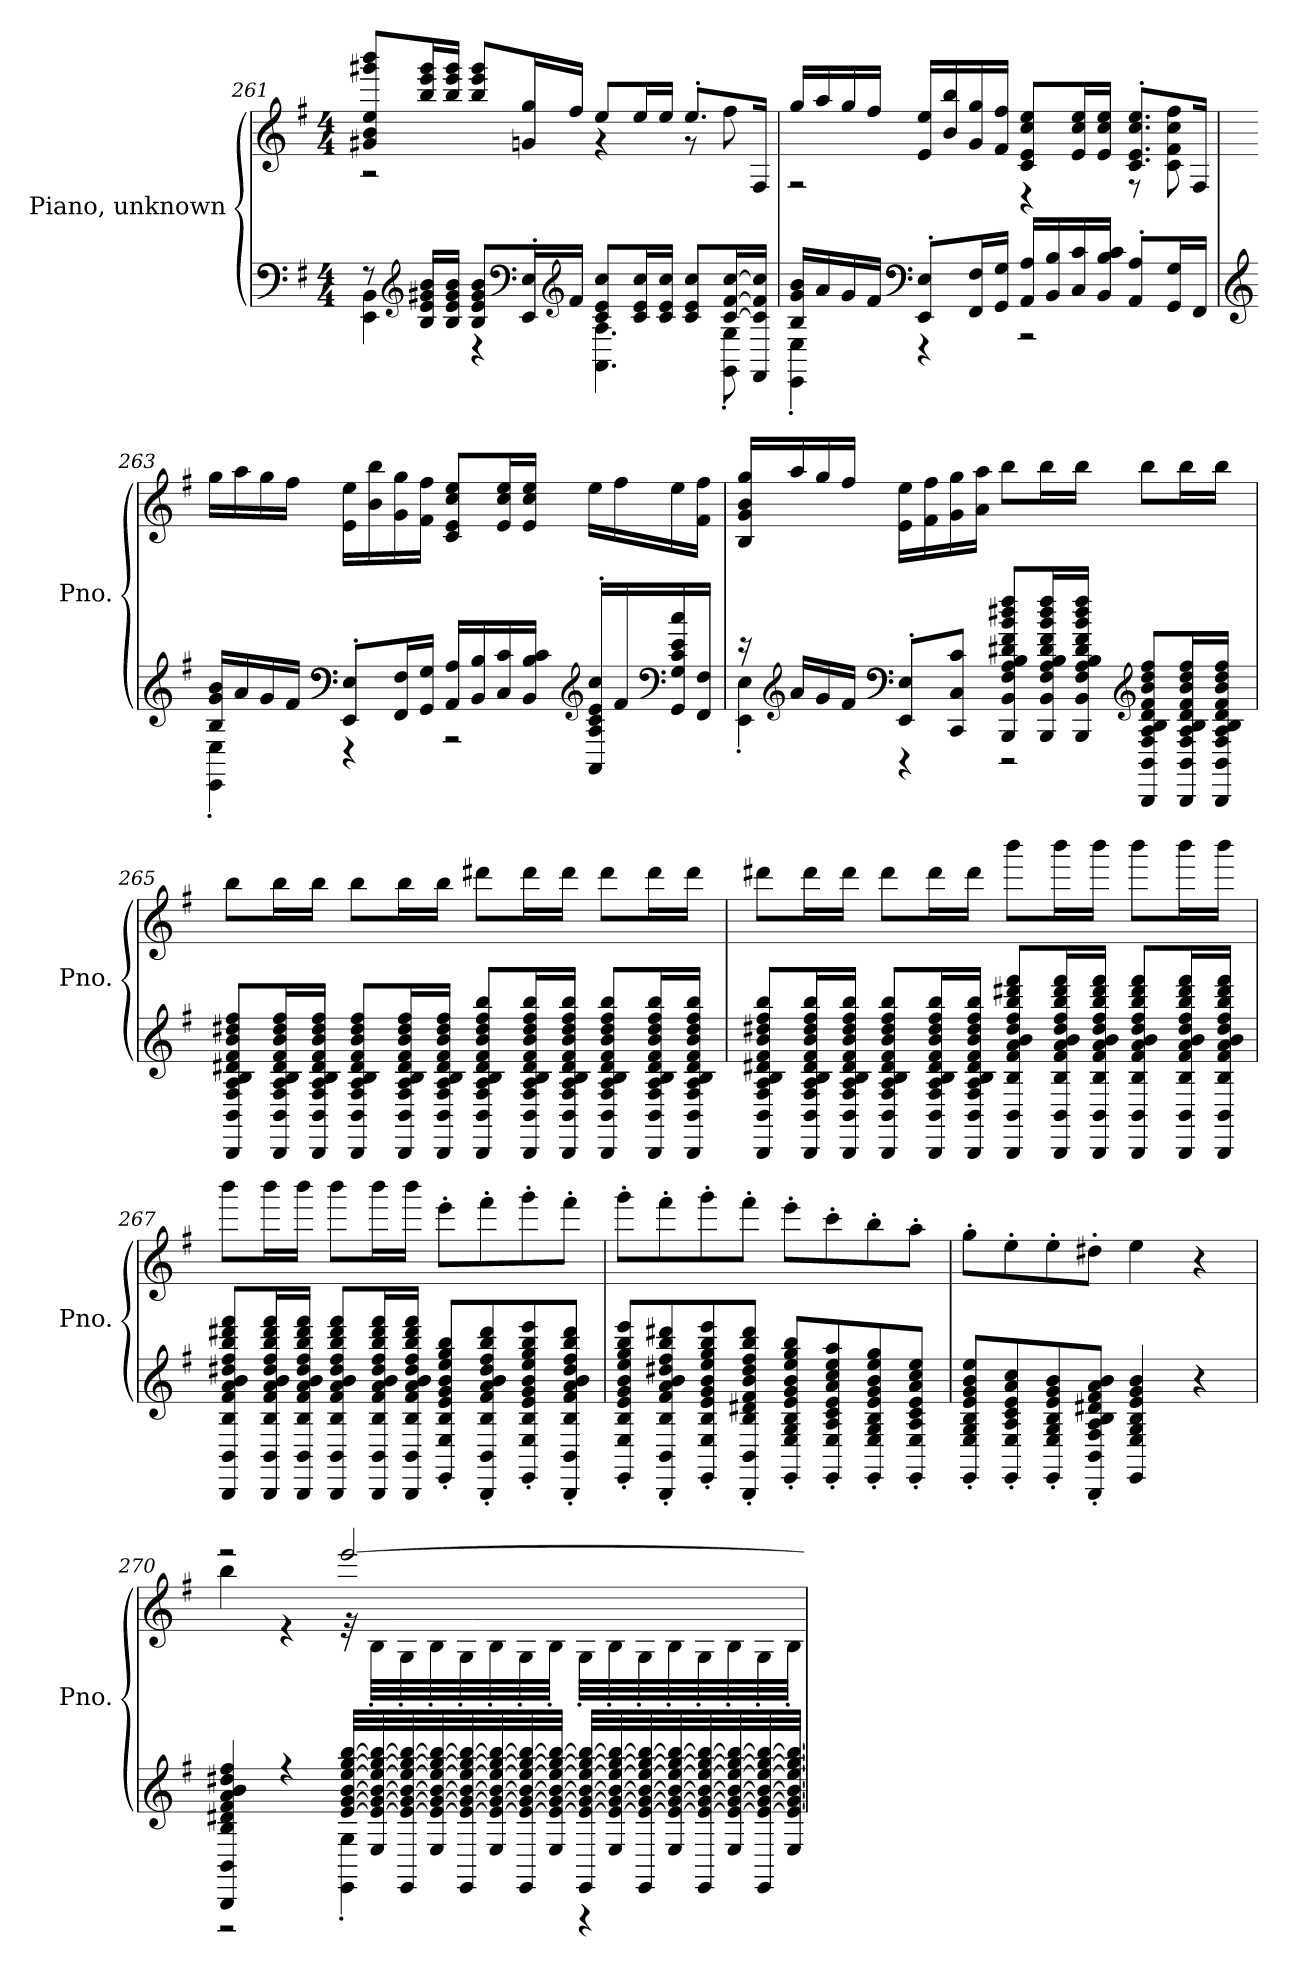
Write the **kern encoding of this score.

**kern	**kern
*part1	*part1
*staff2	*staff1
*I"Piano, unknown	*
*I'Pno.	*
!!LO:LB:g=z
*clefF4	*clefG2
*k[f#]	*k[f#]
*M4/4	*M4/4
=261	=261
*^	*^
8r	4EE\ 4BB\	8g#X/ 8b/ 8ee/ 8ggg#X/ 8bbb/L	2r
*clefG2	*	*	*
16B/ 16e/ 16g#X/ 16b/LL	.	16bb/ 16eee/ 16ggg#/L	.
16B/ 16e/ 16g#/ 16b/JJ	.	16bb/ 16eee/ 16ggg#/JJ	.
8B/ 8e/ 8g#/ 8b/L	4r	8bb/ 8eee/ 8ggg#/L	.
*clefF4	*	*	*
16EE/' 16E/'L	.	16gn/ 16gg/L	.
*clefG2	*	*	*
16f#/JJ	.	16ff#/JJ	.
8c/ 8e/ 8cc/L	4.AA\ 4.A\	8ee/L	4r
16c/ 16e/ 16cc/L	.	16ee/L	.
16c/ 16e/ 16cc/JJ	.	16ee/JJ	.
8c/ 8e/ 8cc/L	.	8.ee'/L	8r
[16c/ [16f#/ [16cc/L	8GG\' 8G\'	.	8ff#\
16FF#/ 16c/] 16f#/] 16cc/]JJ	.	16F#/Jk	.
=262	=262	=262	=262
16B/ 16g/ 16b/LL	4EE\' 4E\'	16gg/LL	2r
16a/	.	16aa/	.
16g/	.	16gg/	.
16f#/JJ	.	16ff#/JJ	.
*clefF4	*	*	*
8EE/' 8E/'L	4r	16e/ 16ee/LL	.
.	.	16b/ 16bb/	.
16FF#/ 16F#/L	.	16g/ 16gg/	.
16GG/ 16G/JJ	.	16f#/ 16ff#/JJ	.
16AA/ 16A/LL	2r	8c/ 8e/ 8cc/ 8ee/L	4r
16BB/ 16B/	.	.	.
16C/ 16c/	.	16e/ 16cc/ 16ee/L	.
16BB/ 16B/ 16c/JJ	.	16e/ 16cc/ 16ee/JJ	.
8AA/' 8A/'L	.	8.c/' 8.e/' 8.cc/' 8.ee/'L	8r
16GG/ 16G/L	.	.	8c\ 8f#\ 8cc\ 8ff#\
16FF#/JJ	.	16F#/Jk	.
*	*	*v	*v
!!LO:LB:g=z
=263	=263	=263
*clefG2	*	*
16B/ 16g/ 16b/LL	4EE\' 4E\'	16gg\LL
16a/	.	16aa\
16g/	.	16gg\
16f#/JJ	.	16ff#\JJ
*clefF4	*	*
8EE/' 8E/'L	4r	16e\ 16ee\LL
.	.	16b\ 16bb\
16FF#/ 16F#/L	.	16g\ 16gg\
16GG/ 16G/JJ	.	16f#\ 16ff#\JJ
16AA/ 16A/LL	2r	8c/ 8e/ 8cc/ 8ee/L
16BB/ 16B/	.	.
16C/ 16c/	.	16e/ 16cc/ 16ee/L
16BB/ 16B/ 16c/JJ	.	16e/ 16cc/ 16ee/JJ
*clefG2	*	*
16AA/' 16A/' 16c/' 16e/' 16cc/'LL	.	16ee\LL
16f#/	.	16ff#\
*clefF4	*	*
16GG/ 16G/ 16c/ 16e/ 16cc/	.	16ee\
16FF#/ 16F#/JJ	.	16f#\ 16ff#\JJ
!!LO:PB:g=z
=264	=264	=264
16r	4EE\' 4E\'	16B/ 16g/ 16b/ 16gg/LL
*clefG2	*	*
16a/LL	.	16aa/
16g/	.	16gg/
16f#/JJ	.	16ff#/JJ
*clefF4	*	*
8EE/' 8E/'L	4r	16e\ 16ee\LL
.	.	16f#\ 16ff#\
8CC/ 8C/ 8c/J	.	16g\ 16gg\
.	.	16a\ 16aa\JJ
8BBB/ 8BB/ 8F#/ 8A/ 8B/ 8d#X/ 8f#/ 8b/ 8dd#X/ 8ff#/L	2r	8bb\L
16BBB/ 16BB/ 16F#/ 16A/ 16B/ 16d#/ 16f#/ 16b/ 16dd#/ 16ff#/L	.	16bb\L
16BBB/ 16BB/ 16F#/ 16A/ 16B/ 16d#/ 16f#/ 16b/ 16dd#/ 16ff#/JJ	.	16bb\JJ
*clefG2	*	*
8BBB/ 8BB/ 8F#/ 8A/ 8B/ 8d#/ 8f#/ 8b/ 8dd#/ 8ff#/L	.	8bb\L
16BBB/ 16BB/ 16F#/ 16A/ 16B/ 16d#/ 16f#/ 16b/ 16dd#/ 16ff#/L	.	16bb\L
16BBB/ 16BB/ 16F#/ 16A/ 16B/ 16d#/ 16f#/ 16b/ 16dd#/ 16ff#/JJ	.	16bb\JJ
*v	*v	*
!!LO:LB:g=z
=265	=265
8BBB/ 8BB/ 8F#/ 8A/ 8B/ 8d#X/ 8f#/ 8b/ 8dd#X/ 8ff#/L	8bb\L
16BBB/ 16BB/ 16F#/ 16A/ 16B/ 16d#/ 16f#/ 16b/ 16dd#/ 16ff#/L	16bb\L
16BBB/ 16BB/ 16F#/ 16A/ 16B/ 16d#/ 16f#/ 16b/ 16dd#/ 16ff#/JJ	16bb\JJ
8BBB/ 8BB/ 8F#/ 8A/ 8B/ 8d#/ 8f#/ 8b/ 8dd#/ 8ff#/L	8bb\L
16BBB/ 16BB/ 16F#/ 16A/ 16B/ 16d#/ 16f#/ 16b/ 16dd#/ 16ff#/L	16bb\L
16BBB/ 16BB/ 16F#/ 16A/ 16B/ 16d#/ 16f#/ 16b/ 16dd#/ 16ff#/JJ	16bb\JJ
8BBB/ 8BB/ 8F#/ 8A/ 8B/ 8d#/ 8f#/ 8b/ 8dd#/ 8ff#/ 8bb/L	8ddd#X\L
16BBB/ 16BB/ 16F#/ 16A/ 16B/ 16d#/ 16f#/ 16b/ 16dd#/ 16ff#/ 16bb/L	16ddd#\L
16BBB/ 16BB/ 16F#/ 16A/ 16B/ 16d#/ 16f#/ 16b/ 16dd#/ 16ff#/ 16bb/JJ	16ddd#\JJ
8BBB/ 8BB/ 8F#/ 8A/ 8B/ 8d#/ 8f#/ 8b/ 8dd#/ 8ff#/ 8bb/L	8ddd#\L
16BBB/ 16BB/ 16F#/ 16A/ 16B/ 16d#/ 16f#/ 16b/ 16dd#/ 16ff#/ 16bb/L	16ddd#\L
16BBB/ 16BB/ 16F#/ 16A/ 16B/ 16d#/ 16f#/ 16b/ 16dd#/ 16ff#/ 16bb/JJ	16ddd#\JJ
!!LO:LB:g=z
=266	=266
8BBB/ 8BB/ 8F#/ 8A/ 8B/ 8d#X/ 8f#/ 8b/ 8dd#X/ 8ff#/ 8bb/L	8ddd#X\L
16BBB/ 16BB/ 16F#/ 16A/ 16B/ 16d#/ 16f#/ 16b/ 16dd#/ 16ff#/ 16bb/L	16ddd#\L
16BBB/ 16BB/ 16F#/ 16A/ 16B/ 16d#/ 16f#/ 16b/ 16dd#/ 16ff#/ 16bb/JJ	16ddd#\JJ
8BBB/ 8BB/ 8F#/ 8A/ 8B/ 8d#/ 8f#/ 8b/ 8dd#/ 8ff#/ 8bb/L	8ddd#\L
16BBB/ 16BB/ 16F#/ 16A/ 16B/ 16d#/ 16f#/ 16b/ 16dd#/ 16ff#/ 16bb/L	16ddd#\L
16BBB/ 16BB/ 16F#/ 16A/ 16B/ 16d#/ 16f#/ 16b/ 16dd#/ 16ff#/ 16bb/JJ	16ddd#\JJ
8BBB/ 8BB/ 8B/ 8f#/ 8a/ 8b/ 8dd#/ 8ff#/ 8bb/ 8ddd#X/ 8fff#/L	8bbb\L
16BBB/ 16BB/ 16B/ 16f#/ 16a/ 16b/ 16dd#/ 16ff#/ 16bb/ 16ddd#/ 16fff#/L	16bbb\L
16BBB/ 16BB/ 16B/ 16f#/ 16a/ 16b/ 16dd#/ 16ff#/ 16bb/ 16ddd#/ 16fff#/JJ	16bbb\JJ
8BBB/ 8BB/ 8B/ 8f#/ 8a/ 8b/ 8dd#/ 8ff#/ 8bb/ 8ddd#/ 8fff#/L	8bbb\L
16BBB/ 16BB/ 16B/ 16f#/ 16a/ 16b/ 16dd#/ 16ff#/ 16bb/ 16ddd#/ 16fff#/L	16bbb\L
16BBB/ 16BB/ 16B/ 16f#/ 16a/ 16b/ 16dd#/ 16ff#/ 16bb/ 16ddd#/ 16fff#/JJ	16bbb\JJ
=267	=267
8BBB/ 8BB/ 8B/ 8f#/ 8a/ 8b/ 8dd#X/ 8ff#/ 8bb/ 8ddd#X/ 8fff#/L	8bbb\L
16BBB/ 16BB/ 16B/ 16f#/ 16a/ 16b/ 16dd#/ 16ff#/ 16bb/ 16ddd#/ 16fff#/L	16bbb\L
16BBB/ 16BB/ 16B/ 16f#/ 16a/ 16b/ 16dd#/ 16ff#/ 16bb/ 16ddd#/ 16fff#/JJ	16bbb\JJ
8BBB/ 8BB/ 8B/ 8f#/ 8a/ 8b/ 8dd#/ 8ff#/ 8bb/ 8ddd#/ 8fff#/L	8bbb\L
16BBB/ 16BB/ 16B/ 16f#/ 16a/ 16b/ 16dd#/ 16ff#/ 16bb/ 16ddd#/ 16fff#/L	16bbb\L
16BBB/ 16BB/ 16B/ 16f#/ 16a/ 16b/ 16dd#/ 16ff#/ 16bb/ 16ddd#/ 16fff#/JJ	16bbb\JJ
8EE/' 8E/' 8B/' 8e/' 8g/' 8b/' 8ee/' 8gg/' 8bb/'L	8eee'\L
8BBB/' 8BB/' 8B/' 8f#/' 8a/' 8b/' 8dd#/' 8ff#/' 8bb/' 8ddd#/'	8fff#'\
8EE/' 8E/' 8B/' 8e/' 8g/' 8b/' 8ee/' 8gg/' 8bb/' 8eee/'	8ggg'\
8BBB/' 8BB/' 8B/' 8f#/' 8a/' 8b/' 8dd#/' 8ff#/' 8bb/' 8ddd#/'J	8fff#'\J
!!LO:LB:g=z
=268	=268
8EE/' 8E/' 8B/' 8e/' 8g/' 8b/' 8ee/' 8gg/' 8bb/' 8eee/'L	8ggg'\L
8BBB/' 8BB/' 8B/' 8f#/' 8a/' 8b/' 8dd#X/' 8ff#/' 8bb/' 8ddd#X/'	8fff#'\
8EE/' 8E/' 8B/' 8e/' 8g/' 8b/' 8ee/' 8gg/' 8bb/' 8eee/'	8ggg'\
8BBB/' 8BB/' 8B/' 8d#X/' 8f#/' 8b/' 8dd#/' 8ff#/' 8bb/' 8ddd#/'J	8fff#'\J
8EE/' 8E/' 8G/' 8B/' 8e/' 8g/' 8b/' 8ee/' 8gg/' 8bb/'L	8eee'\L
8EE/' 8E/' 8A/' 8c/' 8e/' 8a/' 8cc/' 8ee/' 8aa/'	8ccc'\
8EE/' 8E/' 8G/' 8B/' 8e/' 8g/' 8b/' 8ee/' 8gg/'	8bb'\
8EE/' 8E/' 8A/' 8c/' 8e/' 8a/' 8cc/' 8ee/'J	8aa'\J
=269	=269
8EE/' 8E/' 8G/' 8B/' 8e/' 8g/' 8b/' 8ee/'L	8gg'\L
8EE/' 8E/' 8A/' 8c/' 8e/' 8a/' 8cc/'	8ee'\
8EE/' 8E/' 8G/' 8B/' 8e/' 8g/' 8b/'	8ee'\
8BBB/' 8BB/' 8F#/' 8A/' 8B/' 8d#X/' 8f#/' 8a/' 8b/'J	8dd#X'\J
4EE/ 4E/ 4G/ 4B/ 4e/ 4g/ 4b/	4ee\
4r	4r
!!LO:LB:g=z
=270	=270
*^	*^
4BBB/ 4BB/ 4B/ 4d#X/ 4f#/ 4a/ 4b/ 4dd#X/ 4ff#/	2r	2r	4bb\
4r	.	.	4r
[32e/ [32g/ [32b/ [32ee/ [32gg/ [32bb/LLL	4EE\' 4G\'	[2eee/	32r
32E/ 32e/_ 32g/_ 32b/_ 32ee/_ 32gg/_ 32bb/_	.	.	32B'\LLL
32EE/ 32e/_ 32g/_ 32b/_ 32ee/_ 32gg/_ 32bb/_	.	.	32G'\
32E/ 32e/_ 32g/_ 32b/_ 32ee/_ 32gg/_ 32bb/_	.	.	32B'\
32EE/ 32e/_ 32g/_ 32b/_ 32ee/_ 32gg/_ 32bb/_	.	.	32G'\
32E/ 32e/_ 32g/_ 32b/_ 32ee/_ 32gg/_ 32bb/_	.	.	32B'\
32EE/ 32e/_ 32g/_ 32b/_ 32ee/_ 32gg/_ 32bb/_	.	.	32G'\
32E/ 32e/_ 32g/_ 32b/_ 32ee/_ 32gg/_ 32bb/_JJJ	.	.	32B'\JJJ
32EE/ 32e/_ 32g/_ 32b/_ 32ee/_ 32gg/_ 32bb/_LLL	4r	.	32G'\LLL
32E/ 32e/_ 32g/_ 32b/_ 32ee/_ 32gg/_ 32bb/_	.	.	32B'\
32EE/ 32e/_ 32g/_ 32b/_ 32ee/_ 32gg/_ 32bb/_	.	.	32G'\
32E/ 32e/_ 32g/_ 32b/_ 32ee/_ 32gg/_ 32bb/_	.	.	32B'\
32EE/ 32e/_ 32g/_ 32b/_ 32ee/_ 32gg/_ 32bb/_	.	.	32G'\
32E/ 32e/_ 32g/_ 32b/_ 32ee/_ 32gg/_ 32bb/_	.	.	32B'\
32EE/ 32e/_ 32g/_ 32b/_ 32ee/_ 32gg/_ 32bb/_	.	.	32G'\
32E/ 32e/_ 32g/_ 32b/_ 32ee/_ 32gg/_ 32bb/_JJJ	.	.	32B'\JJJ
*v	*v	*	*
*	*v	*v
=	=
*-	*-
